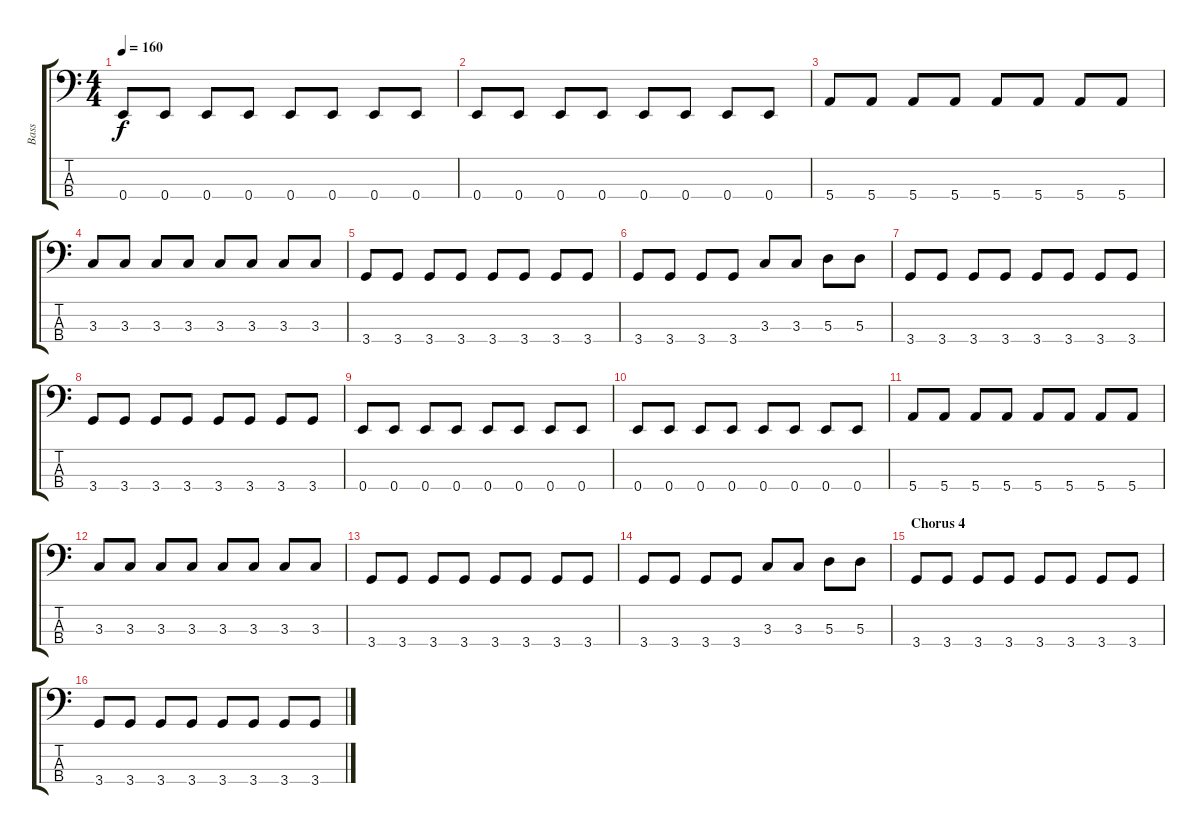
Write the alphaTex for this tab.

\track ("Bass" "Bass") {instrument electricbasspick}
\staff {score tabs}
\tuning (G2 D2 A1 E1) {hide}
\ts (4 4)
\tempo 160
\clef f4
\ks c
0.4.8{dy f} 0.4.8 0.4.8 0.4.8 0.4.8 0.4.8 0.4.8 0.4.8 |
0.4.8 0.4.8 0.4.8 0.4.8 0.4.8 0.4.8 0.4.8 0.4.8 |
5.4.8 5.4.8 5.4.8 5.4.8 5.4.8 5.4.8 5.4.8 5.4.8 |
3.3.8 3.3.8 3.3.8 3.3.8 3.3.8 3.3.8 3.3.8 3.3.8 |
3.4.8 3.4.8 3.4.8 3.4.8 3.4.8 3.4.8 3.4.8 3.4.8 |
3.4.8 3.4.8 3.4.8 3.4.8 3.3.8 3.3.8 5.3.8 5.3.8 |
3.4.8 3.4.8 3.4.8 3.4.8 3.4.8 3.4.8 3.4.8 3.4.8 |
3.4.8 3.4.8 3.4.8 3.4.8 3.4.8 3.4.8 3.4.8 3.4.8 |
0.4.8 0.4.8 0.4.8 0.4.8 0.4.8 0.4.8 0.4.8 0.4.8 |
0.4.8 0.4.8 0.4.8 0.4.8 0.4.8 0.4.8 0.4.8 0.4.8 |
5.4.8 5.4.8 5.4.8 5.4.8 5.4.8 5.4.8 5.4.8 5.4.8 |
3.3.8 3.3.8 3.3.8 3.3.8 3.3.8 3.3.8 3.3.8 3.3.8 |
3.4.8 3.4.8 3.4.8 3.4.8 3.4.8 3.4.8 3.4.8 3.4.8 |
3.4.8 3.4.8 3.4.8 3.4.8 3.3.8 3.3.8 5.3.8 5.3.8 |
\section ("" "Chorus 4")
3.4.8 3.4.8 3.4.8 3.4.8 3.4.8 3.4.8 3.4.8 3.4.8 |
3.4.8 3.4.8 3.4.8 3.4.8 3.4.8 3.4.8 3.4.8 3.4.8
